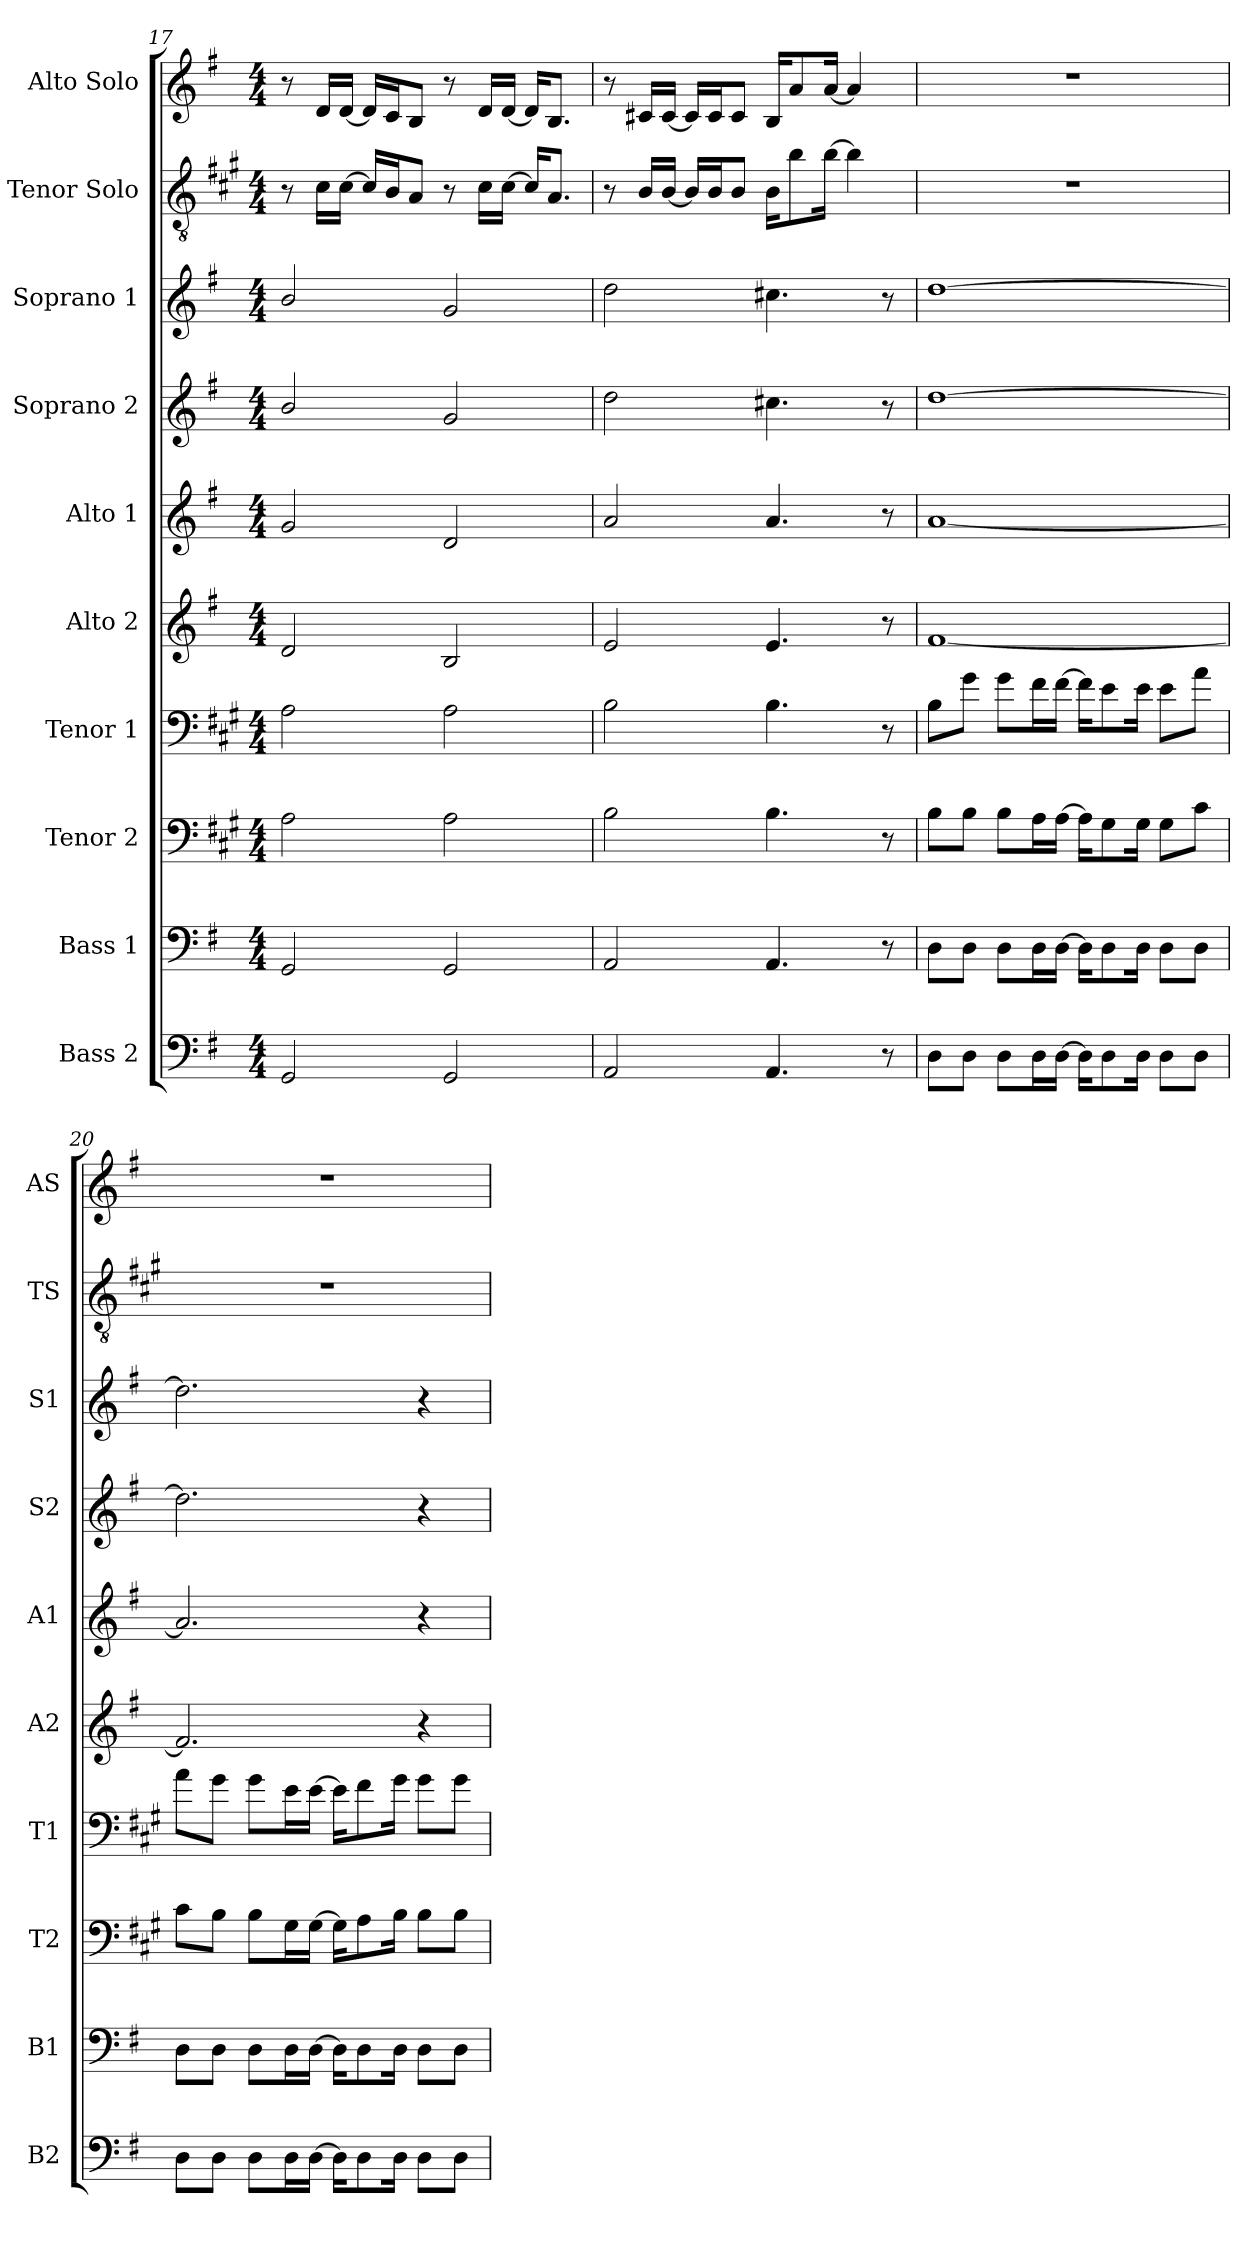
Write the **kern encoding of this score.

**kern	**kern	**kern	**kern	**kern	**kern	**kern	**kern	**kern	**kern
*part10	*part9	*part8	*part7	*part6	*part5	*part4	*part3	*part2	*part1
*staff10	*staff9	*staff8	*staff7	*staff6	*staff5	*staff4	*staff3	*staff2	*staff1
*I"Bass 2	*I"Bass 1	*I"Tenor 2	*I"Tenor 1	*I"Alto 2	*I"Alto 1	*I"Soprano 2	*I"Soprano 1	*I"Tenor Solo	*I"Alto Solo
*I'B2	*I'B1	*I'T2	*I'T1	*I'A2	*I'A1	*I'S2	*I'S1	*I'TS	*I'AS
!!LO:PB:g=z
*clefF4	*clefF4	*clefF4	*clefF4	*clefG2	*clefG2	*clefG2	*clefG2	*clefGv2	*clefG2
*	*	*ITrd1c2	*ITrd1c2	*	*	*	*	*ITrd1c2	*
*k[f#]	*k[f#]	*k[f#]	*k[f#]	*k[f#]	*k[f#]	*k[f#]	*k[f#]	*k[f#]	*k[f#]
*M4/4	*M4/4	*M4/4	*M4/4	*M4/4	*M4/4	*M4/4	*M4/4	*M4/4	*M4/4
=17	=17	=17	=17	=17	=17	=17	=17	=17	=17
2GG/	2GG/	2G\	2G\	2d/	2g/	2b/	2b/	8r	8r
.	.	.	.	.	.	.	.	16B\LL	16d/LL
.	.	.	.	.	.	.	.	[16B\JJ	[16d/JJ
.	.	.	.	.	.	.	.	16B/LL]	16d/LL]
.	.	.	.	.	.	.	.	16A/J	16c/J
.	.	.	.	.	.	.	.	8G/J	8B/J
2GG/	2GG/	2G\	2G\	2B/	2d/	2g/	2g/	8r	8r
.	.	.	.	.	.	.	.	16B\LL	16d/LL
.	.	.	.	.	.	.	.	[16B\JJ	[16d/JJ
.	.	.	.	.	.	.	.	16B/KL]	16d/KL]
.	.	.	.	.	.	.	.	8.G/J	8.B/J
=18	=18	=18	=18	=18	=18	=18	=18	=18	=18
2AA/	2AA/	2A\	2A\	2e/	2a/	2dd\	2dd\	8r	8r
.	.	.	.	.	.	.	.	16A/LL	16c#X/LL
.	.	.	.	.	.	.	.	[16A/JJ	[16c#/JJ
.	.	.	.	.	.	.	.	16A/LL]	16c#/LL]
.	.	.	.	.	.	.	.	16A/J	16c#/J
.	.	.	.	.	.	.	.	8A/J	8c#/J
4.AA/	4.AA/	4.A\	4.A\	4.e/	4.a/	4.cc#X\	4.cc#X\	16A\KL	16B/KL
.	.	.	.	.	.	.	.	8a\	8a/
.	.	.	.	.	.	.	.	[16a\Jk	[16a/Jk
.	.	.	.	.	.	.	.	4a\]	4a/]
8r	8r	8r	8r	8r	8r	8r	8r	.	.
!!LO:PB:g=z
=19	=19	=19	=19	=19	=19	=19	=19	=19	=19
8D\L	8D\L	8A\L	8A\L	[1f#	[1a	[1dd	[1dd	1r	1r
8D\J	8D\J	8A\J	8f#\J	.	.	.	.	.	.
8D\L	8D\L	8A\L	8f#\L	.	.	.	.	.	.
16D\L	16D\L	16G\L	16e\L	.	.	.	.	.	.
[16D\JJ	[16D\JJ	[16G\JJ	[16e\JJ	.	.	.	.	.	.
16D\KL]	16D\KL]	16G\KL]	16e\KL]	.	.	.	.	.	.
8D\	8D\	8F#\	8d\	.	.	.	.	.	.
16D\Jk	16D\Jk	16F#\Jk	16d\Jk	.	.	.	.	.	.
8D\L	8D\L	8F#\L	8d\L	.	.	.	.	.	.
8D\J	8D\J	8B\J	8g\J	.	.	.	.	.	.
=20	=20	=20	=20	=20	=20	=20	=20	=20	=20
8D\L	8D\L	8B\L	8g\L	2.f#/]	2.a/]	2.dd\]	2.dd\]	1r	1r
8D\J	8D\J	8A\J	8f#\J	.	.	.	.	.	.
8D\L	8D\L	8A\L	8f#\L	.	.	.	.	.	.
16D\L	16D\L	16F#\L	16d\L	.	.	.	.	.	.
[16D\JJ	[16D\JJ	[16F#\JJ	[16d\JJ	.	.	.	.	.	.
16D\KL]	16D\KL]	16F#\KL]	16d\KL]	.	.	.	.	.	.
8D\	8D\	8G\	8e\	.	.	.	.	.	.
16D\Jk	16D\Jk	16A\Jk	16f#\Jk	.	.	.	.	.	.
8D\L	8D\L	8A\L	8f#\L	4r	4r	4r	4r	.	.
8D\J	8D\J	8A\J	8f#\J	.	.	.	.	.	.
=	=	=	=	=	=	=	=	=	=
*-	*-	*-	*-	*-	*-	*-	*-	*-	*-
